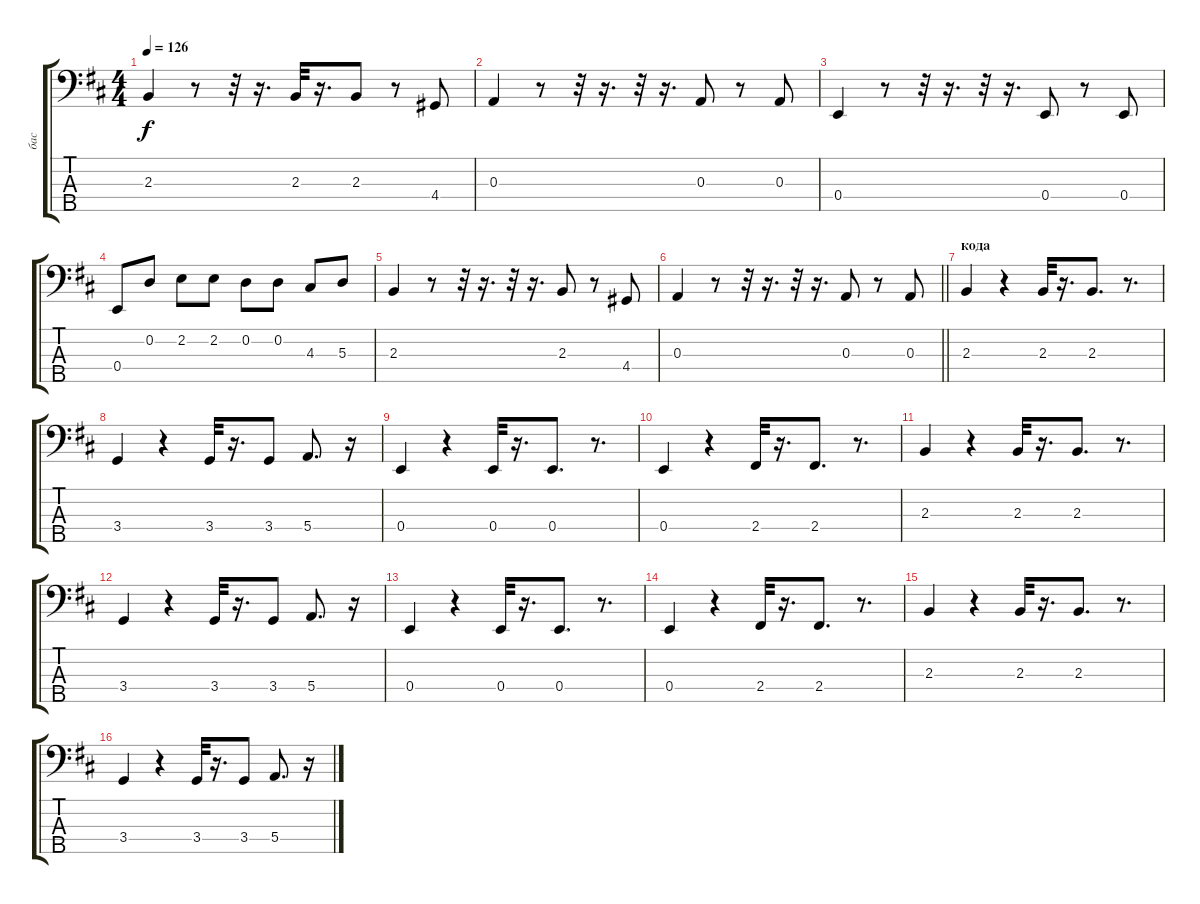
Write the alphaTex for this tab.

\track ("бас" "бас") {instrument electricbassfinger}
\staff {score tabs}
\tuning (G2 D2 A1 E1 B0) {hide}
\ts (4 4)
\tempo 126
\clef f4
\ks d
2.3.4{dy f} r.8 r.32 r.16{d} 2.3.32 r.16{d} 2.3.8 r.8 4.4.8 |
0.3.4 r.8 r.32 r.16{d} r.32 r.16{d} 0.3.8 r.8 0.3.8 |
0.4.4 r.8 r.32 r.16{d} r.32 r.16{d} 0.4.8 r.8 0.4.8 |
0.4.8 0.2.8 2.2.8 2.2.8 0.2.8 0.2.8 4.3.8 5.3.8 |
2.3.4 r.8 r.32 r.16{d} r.32 r.16{d} 2.3.8 r.8 4.4.8 |
\barLineRight lightlight
0.3.4 r.8 r.32 r.16{d} r.32 r.16{d} 0.3.8 r.8 0.3.8 |
\section ("" "кода")
2.3.4 r.4 2.3.32 r.16{d} 2.3.8{d} r.8{d} |
3.4.4 r.4 3.4.32 r.16{d} 3.4.8 5.4.8{d} r.16 |
0.4.4 r.4 0.4.32 r.16{d} 0.4.8{d} r.8{d} |
0.4.4 r.4 2.4.32 r.16{d} 2.4.8{d} r.8{d} |
2.3.4 r.4 2.3.32 r.16{d} 2.3.8{d} r.8{d} |
3.4.4 r.4 3.4.32 r.16{d} 3.4.8 5.4.8{d} r.16 |
0.4.4 r.4 0.4.32 r.16{d} 0.4.8{d} r.8{d} |
0.4.4 r.4 2.4.32 r.16{d} 2.4.8{d} r.8{d} |
2.3.4 r.4 2.3.32 r.16{d} 2.3.8{d} r.8{d} |
3.4.4 r.4 3.4.32 r.16{d} 3.4.8 5.4.8{d} r.16
